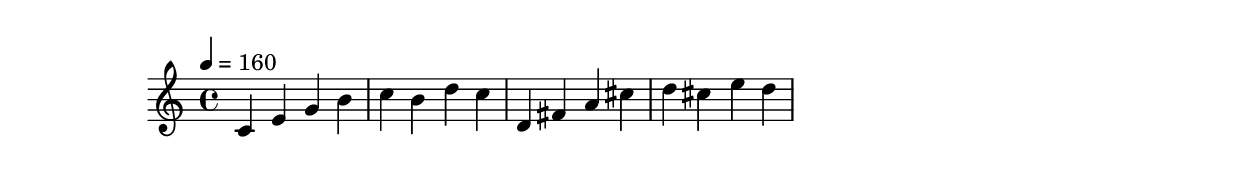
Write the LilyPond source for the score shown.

%% DO NOT EDIT this file manually; it is automatically
%% generated from LSR http://lsr.dsi.unimi.it
%% Make any changes in LSR itself, or in Documentation/snippets/new/ ,
%% and then run scripts/auxiliar/makelsr.py
%%
%% This file is in the public domain.
\version "2.14.0"

\header {
  lsrtags = "rhythms, tweaks-and-overrides, midi"

%% Translation of GIT committish: 2d548a99cb9dba80f2ff035582009477cd37eceb
  texidoces = "
Para cambiar el tempo en la salida MIDI sin
imprimir nada, hacemos invisible la indicación metronómica:

"

  doctitlees = "Cambiar el tempo sin indicación metronómica"


%% Translation of GIT committish: 0a868be38a775ecb1ef935b079000cebbc64de40
  texidocde = "
Um das Tempo für die MIDI-Ausgabe zu ändern, ohne eine Tempoangabe in den
Noten auszugeben, kann die Metronombezeichnung unsichtbar gemacht werden:

"

  doctitlede = "Das Tempo ohne Metronom-Angabe verändern"

%% Translation of GIT committish: 4ab2514496ac3d88a9f3121a76f890c97cedcf4e
  texidocfr = "
Vous pouvez indiquer un changement de tempo pour le fichier MIDI sans
pour autant l'imprimer.  Il suffit alors de le rendre invisible aux
interprètes.

"
  doctitlefr = "Changement de tempo sans indication sur la partition"


  texidoc = "
To change the tempo in MIDI output without printing anything, make the
metronome mark invisible.

"
  doctitle = "Changing the tempo without a metronome mark"
} % begin verbatim

\score {
  \new Staff \relative c' {
    \tempo 4 = 160
    c4 e g b
    c4 b d c
    \set Score.tempoHideNote = ##t
    \tempo 4 = 96
    d,4 fis a cis
    d4 cis e d
  }
  \layout { }
  \midi { }
}
